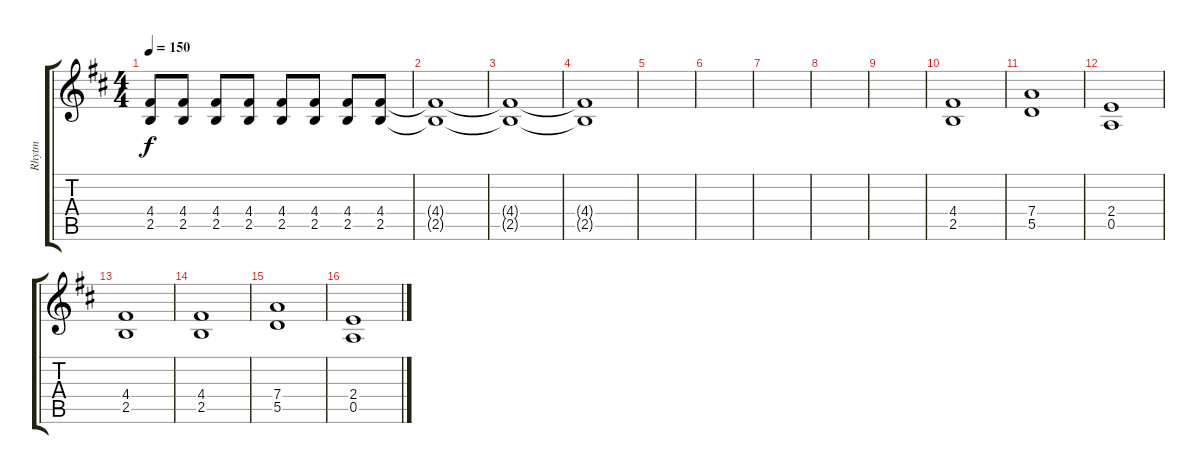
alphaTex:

\track ("Rhytm" "Rhytm") {instrument distortionguitar}
\staff {score tabs}
\tuning (E4 B3 G3 D3 A2 E2) {hide}
\ts (4 4)
\tempo 150
\clef g2
\ks d
(4.4 2.5).8{dy f} (4.4 2.5).8 (4.4 2.5).8 (4.4 2.5).8 (4.4 2.5).8 (4.4 2.5).8 (4.4 2.5).8 (4.4 2.5).8 |
(4.4{t} 2.5{t}).1 |
(4.4{t} 2.5{t}).1 |
(4.4{t} 2.5{t}).1{volume 1} |
|
|
|
|
|
(4.4 2.5).1{volume 10} |
(7.4 5.5).1 |
(2.4 0.5).1 |
(4.4 2.5).1 |
(4.4 2.5).1 |
(7.4 5.5).1 |
(2.4 0.5).1
